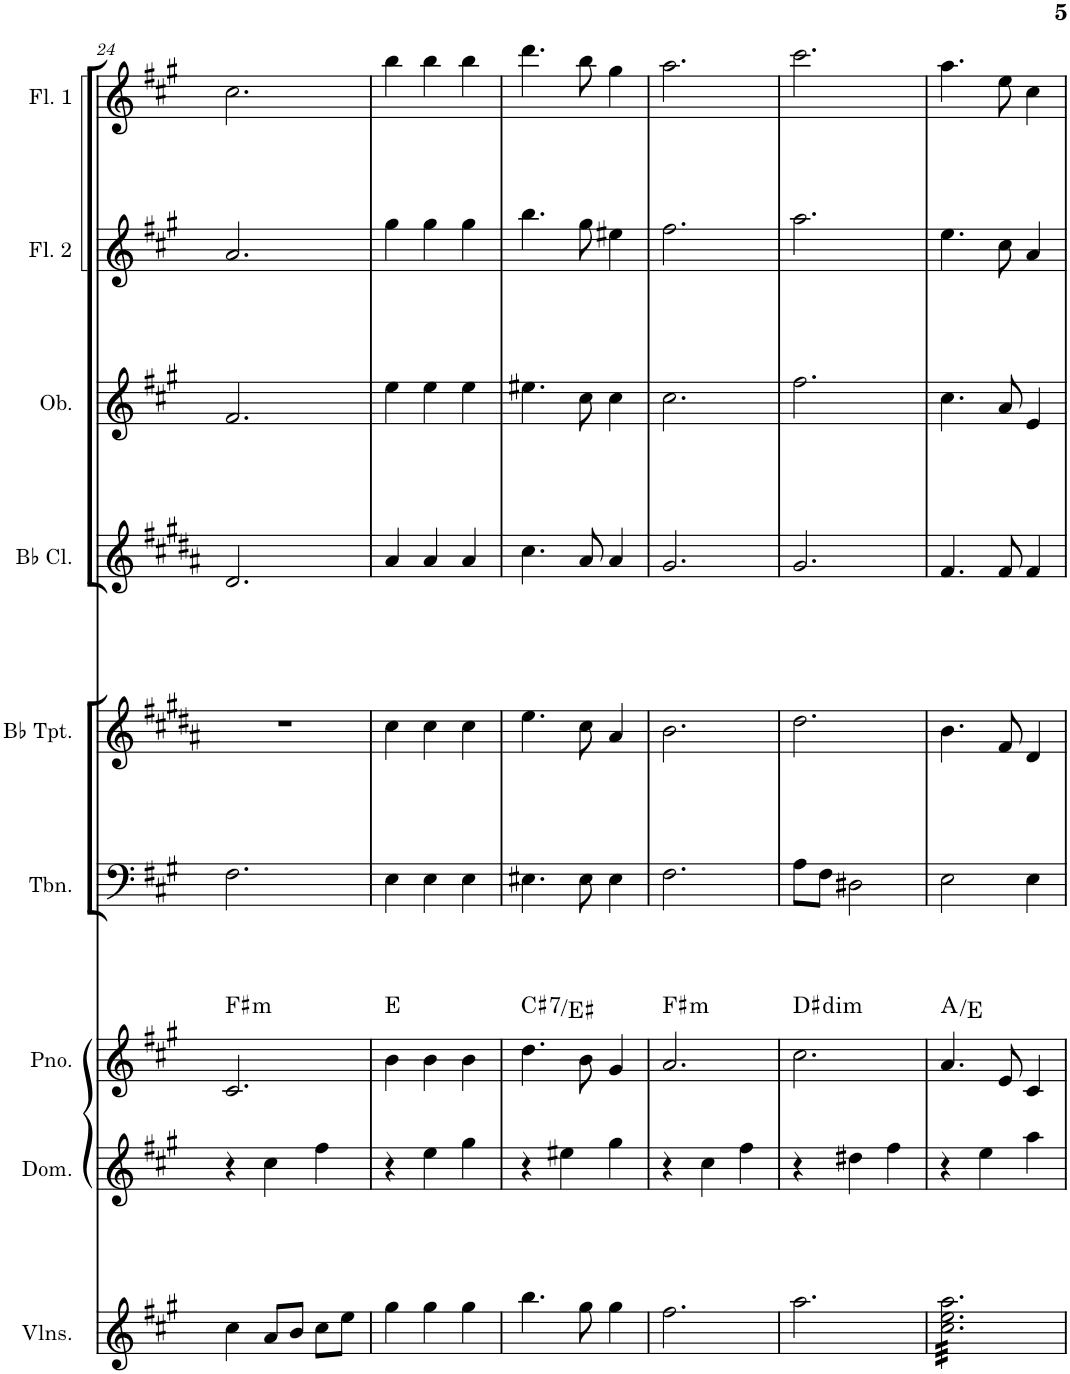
**kern	**kern	**kern	**harte	**kern	**kern	**kern	**kern	**kern	**kern
*part9	*part8	*part7	*part7	*part6	*part5	*part4	*part3	*part2	*part1
*staff9	*staff8	*staff7	*	*staff6	*staff5	*staff4	*staff3	*staff2	*staff1
*I"Violins	*I"Domra	*I"Piano	*	*I"Trombone	*I"Bb Trumpet	*I"Bb Clarinet	*I"Oboe	*I"Flute 2	*I"Flute 1
*I'Vlns.	*I'Dom.	*I'Pno.	*	*I'Tbn.	*I'Bb Tpt.	*I'Bb Cl.	*I'Ob.	*I'Fl. 2	*I'Fl. 1
!!LO:PB:g=z
*clefG2	*clefG2	*clefG2	*	*clefF4	*clefG2	*clefG2	*clefG2	*clefG2	*clefG2
*	*	*	*	*	*Trd1c2	*Trd1c2	*	*	*
*k[f#c#g#]	*k[f#c#g#]	*k[f#c#g#]	*	*k[f#c#g#]	*k[f#c#g#d#a#]	*k[f#c#g#d#a#]	*k[f#c#g#]	*k[f#c#g#]	*k[f#c#g#]
*M3/4	*M3/4	*M3/4	*	*M3/4	*M3/4	*M3/4	*M3/4	*M3/4	*M3/4
=24	=24	=24	=24	=24	=24	=24	=24	=24	=24
!	!	!	!LO:H:kt=m	!	!	!	!	!	!
4cc#\	4r	2.c#/	F#:min	2.F#\	2.r	2.d#/	2.f#/	2.a/	2.cc#\
8a/L	4cc#\	.	.	.	.	.	.	.	.
8b/J	.	.	.	.	.	.	.	.	.
8cc#\L	4ff#\	.	.	.	.	.	.	.	.
8ee\J	.	.	.	.	.	.	.	.	.
=25	=25	=25	=25	=25	=25	=25	=25	=25	=25
4gg#\	4r	4b\	E:maj	4E\	4cc#\	4a#/	4ee\	4gg#\	4bb\
4gg#\	4ee\	4b\	.	4E\	4cc#\	4a#/	4ee\	4gg#\	4bb\
4gg#\	4gg#\	4b\	.	4E\	4cc#\	4a#/	4ee\	4gg#\	4bb\
=26	=26	=26	=26	=26	=26	=26	=26	=26	=26
!	!	!	!LO:H:kt=7	!	!	!	!	!	!
4.bb\	4r	4.dd\	C#:7/3	4.E#X\	4.ee\	4.cc#\	4.ee#X\	4.bb\	4.ddd\
.	4ee#X\	.	.	.	.	.	.	.	.
8gg#\	.	8b\	.	8E#\	8cc#\	8a#/	8cc#\	8gg#\	8bb\
4gg#\	4gg#\	4g#/	.	4E#\	4a#/	4a#/	4cc#\	4ee#X\	4gg#\
=27	=27	=27	=27	=27	=27	=27	=27	=27	=27
!	!	!	!LO:H:kt=m	!	!	!	!	!	!
2.ff#\	4r	2.a/	F#:min	2.F#\	2.b\	2.g#/	2.cc#\	2.ff#\	2.aa\
.	4cc#\	.	.	.	.	.	.	.	.
.	4ff#\	.	.	.	.	.	.	.	.
=28	=28	=28	=28	=28	=28	=28	=28	=28	=28
!	!	!	!LO:H:kt=dim	!	!	!	!	!	!
2.aa\	4r	2.cc#\	D#:dim	8A\L	2.dd#\	2.g#/	2.ff#\	2.aa\	2.ccc#\
.	.	.	.	8F#\J	.	.	.	.	.
.	4dd#X\	.	.	2D#X\	.	.	.	.	.
.	4ff#\	.	.	.	.	.	.	.	.
=29	=29	=29	=29	=29	=29	=29	=29	=29	=29
*tremolo	*	*	*	*	*	*	*	*	*
32cc#\ 32ee\ 32aa\LLL	4r	4.a/	A:maj/5	2E\	4.b\	4.f#/	4.cc#\	4.ee\	4.aa\
32cc#\ 32ee\ 32aa\	.	.	.	.	.	.	.	.	.
32cc#\ 32ee\ 32aa\	.	.	.	.	.	.	.	.	.
32cc#\ 32ee\ 32aa\	.	.	.	.	.	.	.	.	.
32cc#\ 32ee\ 32aa\	.	.	.	.	.	.	.	.	.
32cc#\ 32ee\ 32aa\	.	.	.	.	.	.	.	.	.
32cc#\ 32ee\ 32aa\	.	.	.	.	.	.	.	.	.
32cc#\ 32ee\ 32aa\	.	.	.	.	.	.	.	.	.
32cc#\ 32ee\ 32aa\	4ee\	.	.	.	.	.	.	.	.
32cc#\ 32ee\ 32aa\	.	.	.	.	.	.	.	.	.
32cc#\ 32ee\ 32aa\	.	.	.	.	.	.	.	.	.
32cc#\ 32ee\ 32aa\	.	.	.	.	.	.	.	.	.
32cc#\ 32ee\ 32aa\	.	8e/	.	.	8f#/	8f#/	8a/	8cc#\	8ee\
32cc#\ 32ee\ 32aa\	.	.	.	.	.	.	.	.	.
32cc#\ 32ee\ 32aa\	.	.	.	.	.	.	.	.	.
32cc#\ 32ee\ 32aa\	.	.	.	.	.	.	.	.	.
32cc#\ 32ee\ 32aa\	4aa\	4c#/	.	4E\	4d#/	4f#/	4e/	4a/	4cc#\
32cc#\ 32ee\ 32aa\	.	.	.	.	.	.	.	.	.
32cc#\ 32ee\ 32aa\	.	.	.	.	.	.	.	.	.
32cc#\ 32ee\ 32aa\	.	.	.	.	.	.	.	.	.
32cc#\ 32ee\ 32aa\	.	.	.	.	.	.	.	.	.
32cc#\ 32ee\ 32aa\	.	.	.	.	.	.	.	.	.
32cc#\ 32ee\ 32aa\	.	.	.	.	.	.	.	.	.
32cc#\ 32ee\ 32aa\JJJ	.	.	.	.	.	.	.	.	.
*Xtremolo	*	*	*	*	*	*	*	*	*
=	=	=	=	=	=	=	=	=	=
*-	*-	*-	*-	*-	*-	*-	*-	*-	*-
